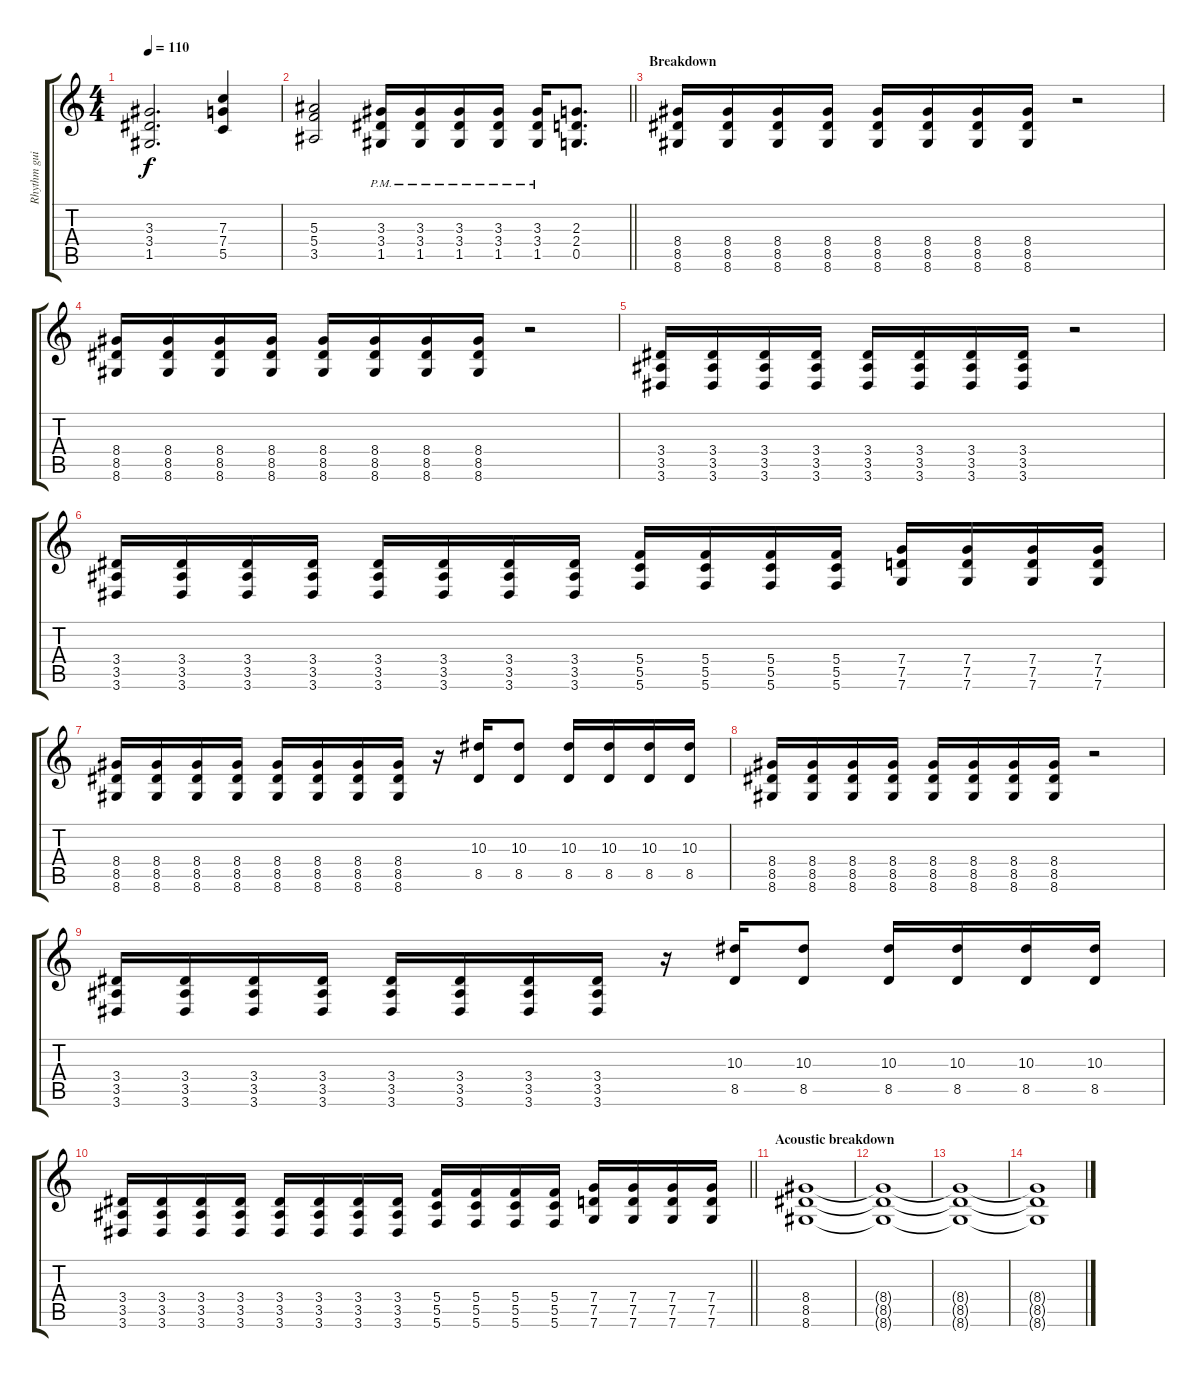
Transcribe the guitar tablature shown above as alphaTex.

\track ("Rhythm guitar" "Rhythm gui") {instrument distortionguitar}
\staff {score tabs}
\tuning (D4 A3 F3 C3 G2 C2) {hide}
\ts (4 4)
\tempo 110
\clef g2
\ks c
(3.3 3.4 1.5).2{d dy f} (7.3 7.4 5.5).4 |
\barLineRight lightlight
(5.3 5.4 3.5).2 (3.3{pm} 3.4{pm} 1.5{pm}).16 (3.3{pm} 3.4{pm} 1.5{pm}).16 (3.3{pm} 3.4{pm} 1.5{pm}).16 (3.3{pm} 3.4{pm} 1.5{pm}).16 (3.3{pm} 3.4{pm} 1.5{pm}).16 (2.3 2.4 0.5).8{d} |
\section ("" "Breakdown")
(8.4 8.5 8.6).16 (8.4 8.5 8.6).16 (8.4 8.5 8.6).16 (8.4 8.5 8.6).16 (8.4 8.5 8.6).16 (8.4 8.5 8.6).16 (8.4 8.5 8.6).16 (8.4 8.5 8.6).16 r.2 |
(8.4 8.5 8.6).16 (8.4 8.5 8.6).16 (8.4 8.5 8.6).16 (8.4 8.5 8.6).16 (8.4 8.5 8.6).16 (8.4 8.5 8.6).16 (8.4 8.5 8.6).16 (8.4 8.5 8.6).16 r.2 |
(3.4 3.5 3.6).16 (3.4 3.5 3.6).16 (3.4 3.5 3.6).16 (3.4 3.5 3.6).16 (3.4 3.5 3.6).16 (3.4 3.5 3.6).16 (3.4 3.5 3.6).16 (3.4 3.5 3.6).16 r.2 |
(3.4 3.5 3.6).16 (3.4 3.5 3.6).16 (3.4 3.5 3.6).16 (3.4 3.5 3.6).16 (3.4 3.5 3.6).16 (3.4 3.5 3.6).16 (3.4 3.5 3.6).16 (3.4 3.5 3.6).16 (5.4 5.5 5.6).16 (5.4 5.5 5.6).16 (5.4 5.5 5.6).16 (5.4 5.5 5.6).16 (7.4 7.5 7.6).16 (7.4 7.5 7.6).16 (7.4 7.5 7.6).16 (7.4 7.5 7.6).16 |
(8.4 8.5 8.6).16 (8.4 8.5 8.6).16 (8.4 8.5 8.6).16 (8.4 8.5 8.6).16 (8.4 8.5 8.6).16 (8.4 8.5 8.6).16 (8.4 8.5 8.6).16 (8.4 8.5 8.6).16 r.16 (10.3 8.5).16{balance 16} (10.3 8.5).8 (10.3 8.5).16 (10.3 8.5).16 (10.3 8.5).16 (10.3 8.5).16 |
(8.4 8.5 8.6).16{balance 12} (8.4 8.5 8.6).16 (8.4 8.5 8.6).16 (8.4 8.5 8.6).16 (8.4 8.5 8.6).16 (8.4 8.5 8.6).16 (8.4 8.5 8.6).16 (8.4 8.5 8.6).16 r.2 |
(3.4 3.5 3.6).16 (3.4 3.5 3.6).16 (3.4 3.5 3.6).16 (3.4 3.5 3.6).16 (3.4 3.5 3.6).16 (3.4 3.5 3.6).16 (3.4 3.5 3.6).16 (3.4 3.5 3.6).16 r.16 (10.3 8.5).16{balance 16} (10.3 8.5).8 (10.3 8.5).16 (10.3 8.5).16 (10.3 8.5).16 (10.3 8.5).16 |
\barLineRight lightlight
(3.4 3.5 3.6).16{balance 12} (3.4 3.5 3.6).16 (3.4 3.5 3.6).16 (3.4 3.5 3.6).16 (3.4 3.5 3.6).16 (3.4 3.5 3.6).16 (3.4 3.5 3.6).16 (3.4 3.5 3.6).16 (5.4 5.5 5.6).16 (5.4 5.5 5.6).16 (5.4 5.5 5.6).16 (5.4 5.5 5.6).16 (7.4 7.5 7.6).16 (7.4 7.5 7.6).16 (7.4 7.5 7.6).16 (7.4 7.5 7.6).16 |
\section ("" "Acoustic breakdown")
(8.4 8.5 8.6).1{volume 0} |
(8.4{t} 8.5{t} 8.6{t}).1 |
(8.4{t} 8.5{t} 8.6{t}).1 |
(8.4{t} 8.5{t} 8.6{t}).1
